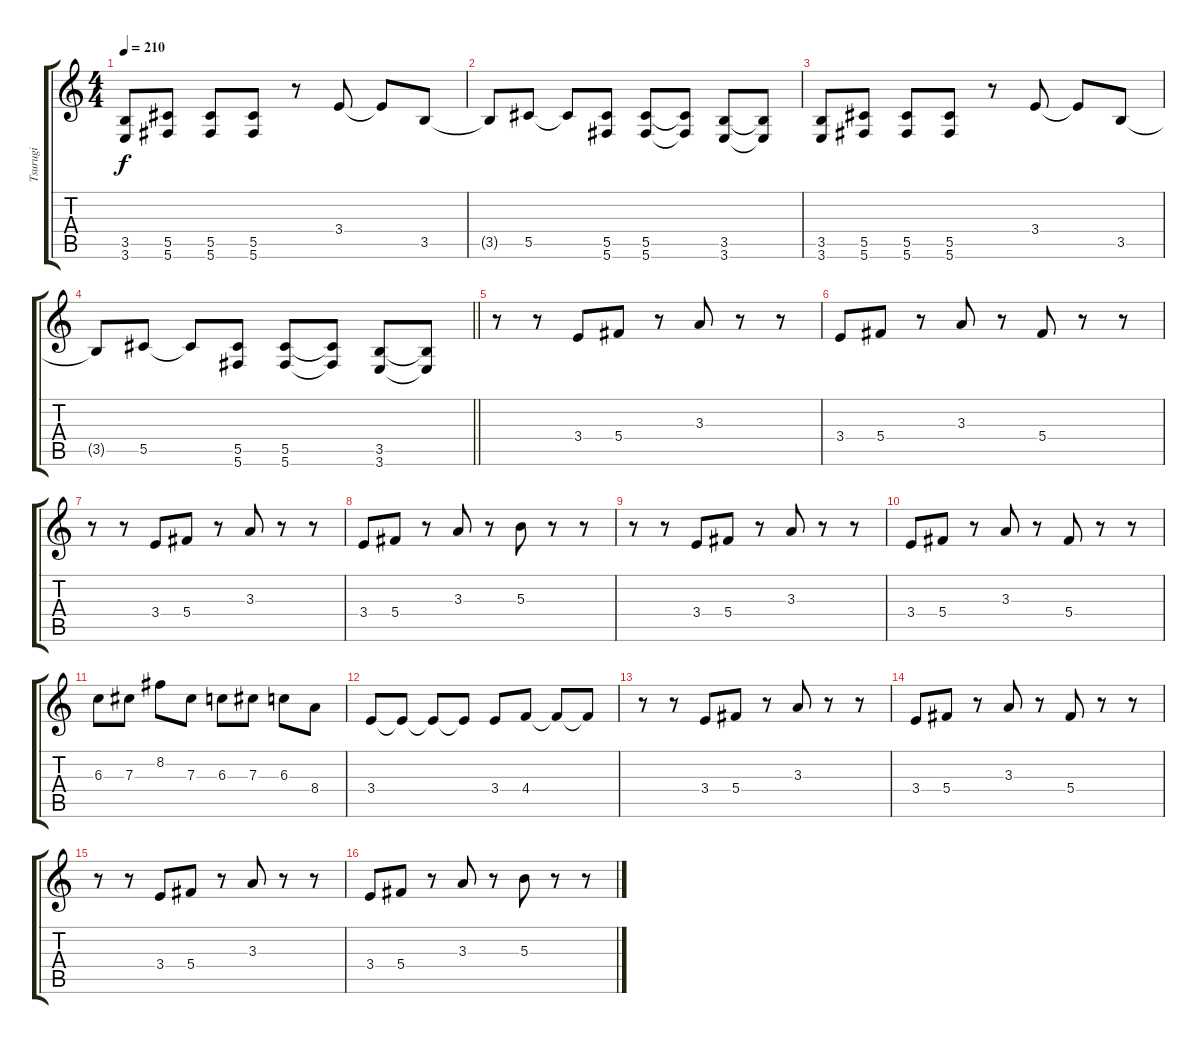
\track ("Tsurugi" "Tsurugi") {instrument distortionguitar}
\staff {score tabs}
\tuning (Eb4 Bb3 Gb3 Db3 Ab2 Db2) {hide}
\ts (4 4)
\tempo 210
\clef g2
\ks c
(3.5 3.6).8{dy f} (5.5 5.6).8 (5.5 5.6).8 (5.5 5.6).8 r.8 3.4.8 3.4{t}.8 3.5.8 |
3.5{t}.8 5.5.8 5.5{t}.8 (5.5 5.6).8 (5.5 5.6).8 (5.5{t} 5.6{t}).8 (3.5 3.6).8 (3.5{t} 3.6{t}).8 |
(3.5 3.6).8 (5.5 5.6).8 (5.5 5.6).8 (5.5 5.6).8 r.8 3.4.8 3.4{t}.8 3.5.8 |
\barLineRight lightlight
3.5{t}.8 5.5.8 5.5{t}.8 (5.5 5.6).8 (5.5 5.6).8 (5.5{t} 5.6{t}).8 (3.5 3.6).8 (3.5{t} 3.6{t}).8 |
r.8 r.8 3.4.8 5.4.8 r.8 3.3.8 r.8 r.8 |
3.4.8 5.4.8 r.8 3.3.8 r.8 5.4.8 r.8 r.8 |
r.8 r.8 3.4.8 5.4.8 r.8 3.3.8 r.8 r.8 |
3.4.8 5.4.8 r.8 3.3.8 r.8 5.3.8 r.8 r.8 |
r.8 r.8 3.4.8 5.4.8 r.8 3.3.8 r.8 r.8 |
3.4.8 5.4.8 r.8 3.3.8 r.8 5.4.8 r.8 r.8 |
6.3.8 7.3.8 8.2.8 7.3.8 6.3.8 7.3.8 6.3.8 8.4.8 |
3.4.8 3.4{t}.8 3.4{t}.8 3.4{t}.8 3.4.8 4.4.8 4.4{t}.8 4.4{t}.8 |
r.8 r.8 3.4.8 5.4.8 r.8 3.3.8 r.8 r.8 |
3.4.8 5.4.8 r.8 3.3.8 r.8 5.4.8 r.8 r.8 |
r.8 r.8 3.4.8 5.4.8 r.8 3.3.8 r.8 r.8 |
3.4.8 5.4.8 r.8 3.3.8 r.8 5.3.8 r.8 r.8
